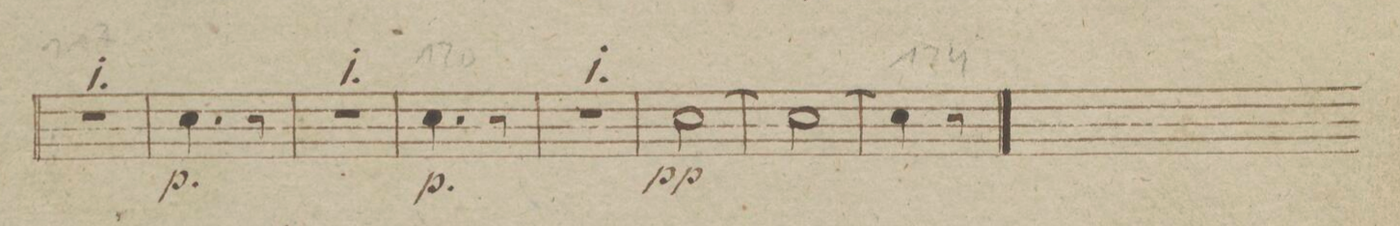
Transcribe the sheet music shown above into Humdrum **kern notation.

**kern	**dynam
*I"Clarinetto Secondo in B.	*
*clefG2	*
*k[b-e-]	*
*M2/4	*
2r	.
=112	=112
4.b-\	p
8r	.
=113	=113
2r	.
=114	=114
4.b-\	p
8r	.
=115	=115
2r	.
=116	=116
[2b-\	pp
=117	=117
2b-\_	.
=118	=118
4b-\]	.
8r	.
8ryy	.
==	==
*-	*-
